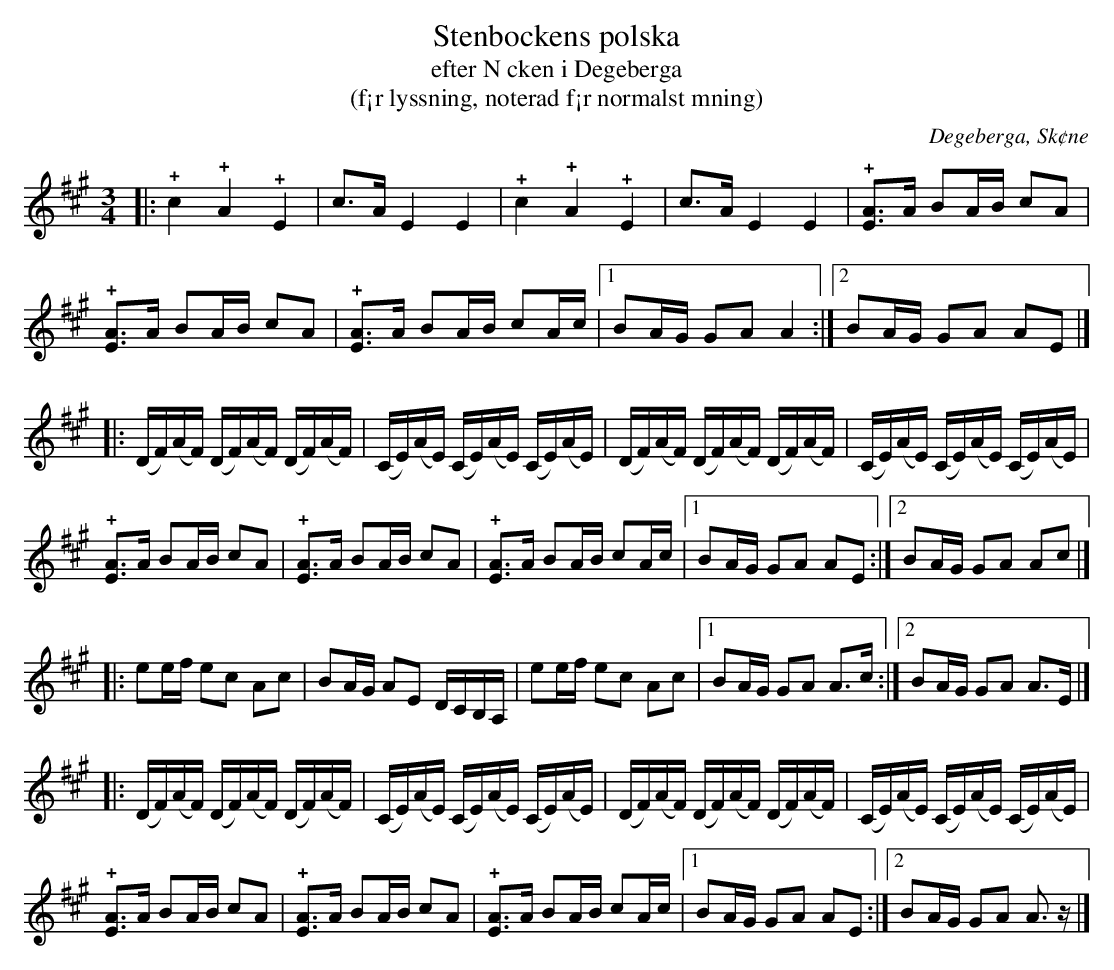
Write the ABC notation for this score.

X:1
T:Stenbockens polska
T:efter N cken i Degeberga
T:(f¡r lyssning, noterad f¡r normalst mning)
O:Degeberga, Sk¢ne
M:3/4
L:1/4
Q:120
K:A
[L:1/4]|: !+!c !+!A !+!E | c/>A/ E E | !+!c !+!A !+!E | c/>A/ E E |[L:1/8] !+![EA]>A BA/B/ cA |
 !+![EA]>A BA/B/ cA | !+![EA]>A BA/B/ cA/c/ |1 BA/G/ GA A2 :|2 BA/G/ GA AE |]
[L:1/16]|: (DF)(AF) (DF)(AF) (DF)(AF) | (CE)(AE) (CE)(AE) (CE)(AE) | (DF)(AF) (DF)(AF) (DF)(AF) | (CE)(AE) (CE)(AE) (CE)(AE) |
[L:1/8] !+![EA]>A BA/B/ cA | !+![EA]>A BA/B/ cA | !+![EA]>A BA/B/ cA/c/ |1 BA/G/ GA AE :|2 BA/G/ GA Ac |]
[L:1/8] |: ee/f/ ec Ac | BA/G/ AE D/C/B,/A,/ | ee/f/ ec Ac |1 BA/G/ GA A>c :|2 BA/G/ GA A>E |]
[L:1/16]|: (DF)(AF) (DF)(AF) (DF)(AF) | (CE)(AE) (CE)(AE) (CE)(AE) | (DF)(AF) (DF)(AF) (DF)(AF) | (CE)(AE) (CE)(AE) (CE)(AE) |
[L:1/8] !+![EA]>A BA/B/ cA | !+![EA]>A BA/B/ cA | !+![EA]>A BA/B/ cA/c/ |1 BA/G/ GA AE :|2 BA/G/ GA A>z |]
